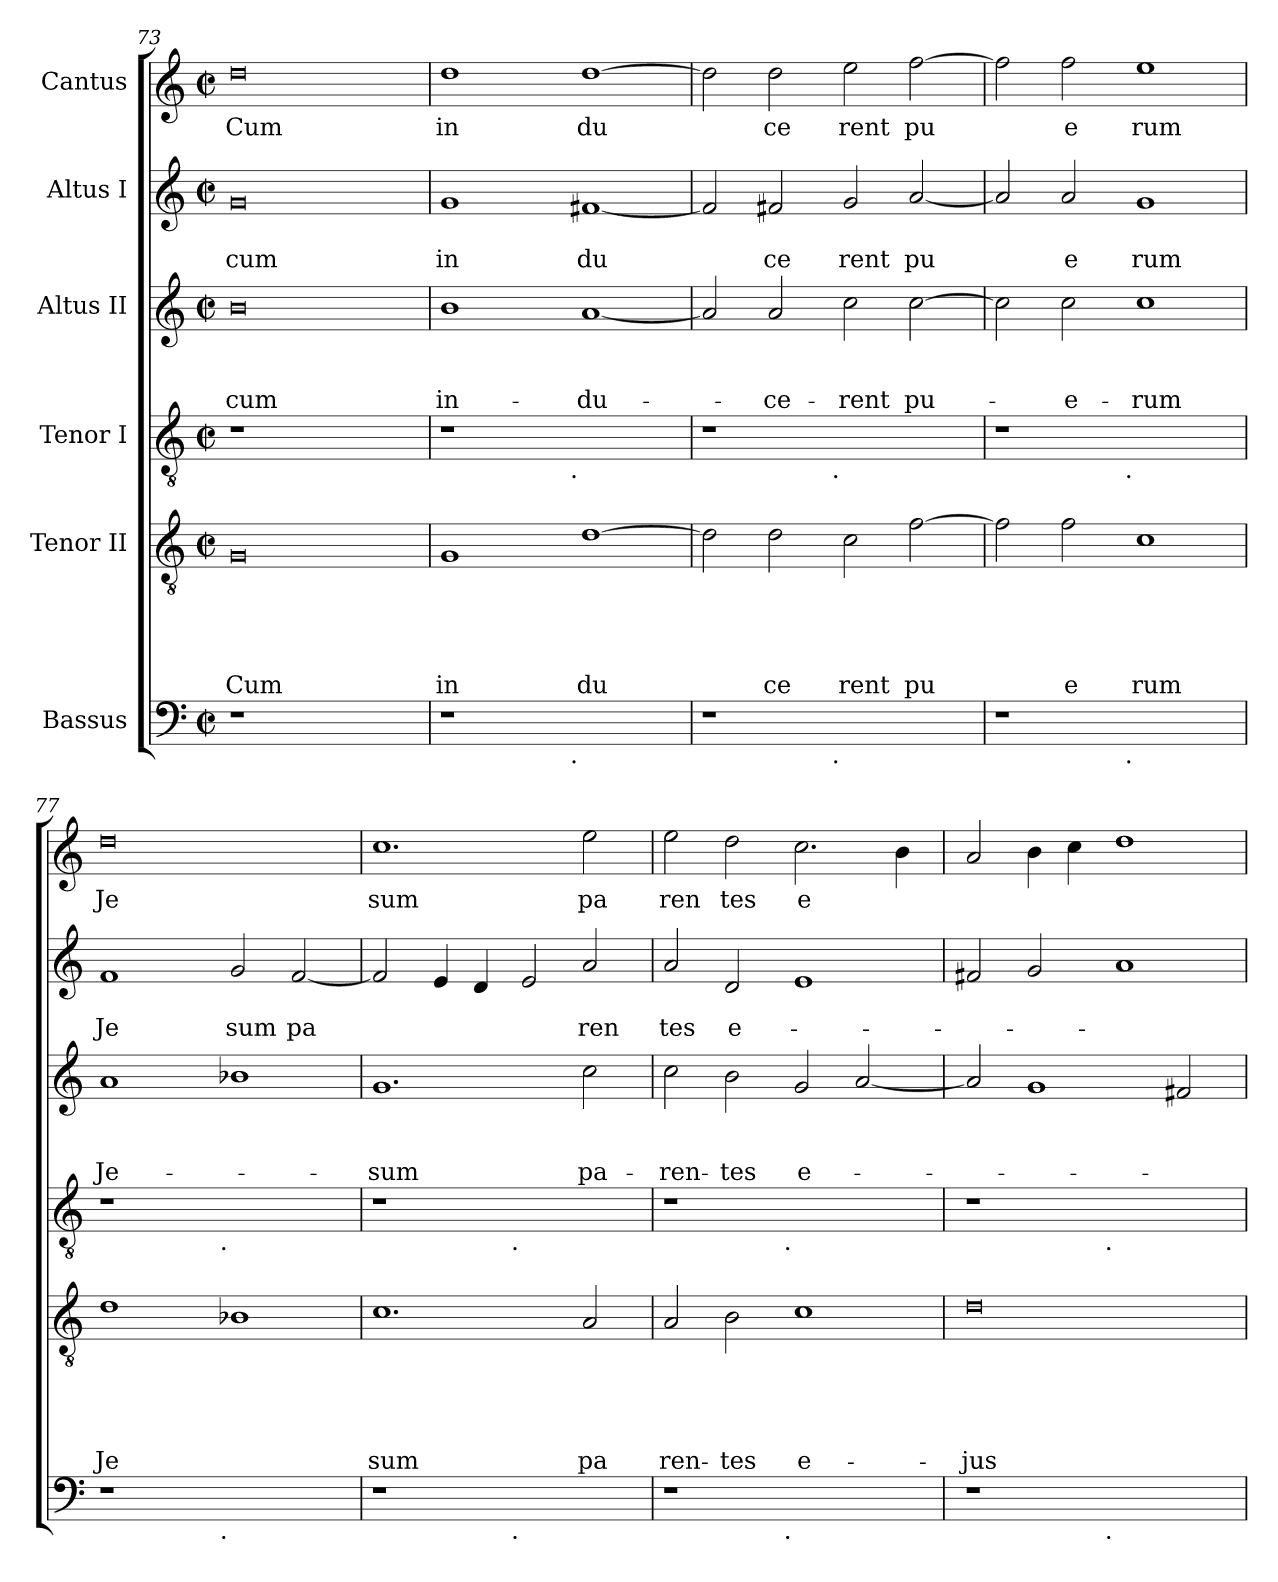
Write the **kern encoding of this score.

**kern	**kern	**text	**text	**text	**text	**text	**kern	**kern	**text	**text	**text	**kern	**text	**text	**kern	**text
*part6	*part5	*part5	*part5	*part5	*part5	*part5	*part4	*part3	*part3	*part3	*part3	*part2	*part2	*part2	*part1	*part1
*staff6	*staff5	*staff5	*staff5	*staff5	*staff5	*staff5	*staff4	*staff3	*staff3	*staff3	*staff3	*staff2	*staff2	*staff2	*staff1	*staff1
*I"Bassus	*I"Tenor II	*	*	*	*	*	*I"Tenor I	*I"Altus II	*	*	*	*I"Altus I	*	*	*I"Cantus	*
*clefF4	*clefGv2	*	*	*	*	*	*clefGv2	*clefG2	*	*	*	*clefG2	*	*	*clefG2	*
*k[]	*k[]	*	*	*	*	*	*k[]	*k[]	*	*	*	*k[]	*	*	*k[]	*
*C:	*C:	*	*	*	*	*	*C:	*C:	*	*	*	*C:	*	*	*C:	*
*M2/2	*M2/2	*	*	*	*	*	*M2/2	*M2/2	*	*	*	*M2/2	*	*	*M2/2	*
*met(c|)	*met(c|)	*	*	*	*	*	*met(c|)	*met(c|)	*	*	*	*met(c|)	*	*	*met(c|)	*
=73	=73	=73	=73	=73	=73	=73	=73	=73	=73	=73	=73	=73	=73	=73	=73	=73
!	!	!	!	!	!	!LO:LY:b	!	!	!	!	!LO:LY:b	!	!	!LO:LY:b	!	!LO:LY:b
1r	0G	.	.	.	.	Cum	1r	0b	.	.	cum	0g	.	cum	0dd	Cum
1ryy	.	.	.	.	.	.	1ryy	.	.	.	.	.	.	.	.	.
=74	=74	=74	=74	=74	=74	=74	=74	=74	=74	=74	=74	=74	=74	=74	=74	=74
!	!	!	!	!	!	!LO:LY:b	!	!	!	!	!LO:LY:b	!	!	!LO:LY:b	!	!LO:LY:b
*^	*	*	*	*	*	*	*^	*	*	*	*	*	*	*	*	*
1r	2ryy	1G	.	.	.	.	in	1r	2ryy	1b	.	.	in-	1g	.	in	1dd	in
.	4...ryy	.	.	.	.	.	.	.	4...ryy	.	.	.	.	.	.	.	.	.
!	!	!	!	!	!	!	!	!	!LO:TX:b:t=.	!	!	!	!	!	!	!	!	!
!	!LO:TX:b:t=.	!	!	!	!	!	!	!	!	!	!	!	!	!	!	!	!	!
.	1ryy	.	.	.	.	.	.	.	1ryy	.	.	.	.	.	.	.	.	.
!	!	!	!	!	!	!	!LO:LY:b	!	!	!	!	!	!LO:LY:b	!	!	!LO:LY:b	!	!LO:LY:b
1ryy	.	[>1d	.	.	.	.	du	1ryy	.	[<1a	.	.	-du-	[<1f#X	.	du	[>1dd	du
.	32ryy	.	.	.	.	.	.	.	32ryy	.	.	.	.	.	.	.	.	.
=75	=75	=75	=75	=75	=75	=75	=75	=75	=75	=75	=75	=75	=75	=75	=75	=75	=75	=75
1r	2ryy	2d\]	.	.	.	.	.	1r	2ryy	2a/]	.	.	.	2f#/]	.	.	2dd\]	.
!	!	!	!	!	!	!	!LO:LY:b	!	!	!	!	!	!LO:LY:b	!	!	!LO:LY:b	!	!LO:LY:b
.	4...ryy	2d\	.	.	.	.	ce	.	4...ryy	2a/	.	.	-ce-	2f#X/	.	ce	2dd\	ce
!	!	!	!	!	!	!	!	!	!LO:TX:b:t=.	!	!	!	!	!	!	!	!	!
!	!LO:TX:b:t=.	!	!	!	!	!	!	!	!	!	!	!	!	!	!	!	!	!
.	1ryy	.	.	.	.	.	.	.	1ryy	.	.	.	.	.	.	.	.	.
!	!	!	!	!	!	!	!LO:LY:b	!	!	!	!	!	!LO:LY:b	!	!	!LO:LY:b	!	!LO:LY:b
1ryy	.	2c\	.	.	.	.	rent	1ryy	.	2cc\	.	.	-rent	2g/	.	rent	2ee\	rent
!	!	!	!	!	!	!	!LO:LY:b	!	!	!	!	!	!LO:LY:b	!	!	!LO:LY:b	!	!LO:LY:b
.	.	[>2f\	.	.	.	.	pu	.	.	[>2cc\	.	.	pu-	[<2a/	.	pu	[>2ff\	pu
.	32ryy	.	.	.	.	.	.	.	32ryy	.	.	.	.	.	.	.	.	.
=76	=76	=76	=76	=76	=76	=76	=76	=76	=76	=76	=76	=76	=76	=76	=76	=76	=76	=76
1r	2ryy	2f\]	.	.	.	.	.	1r	2ryy	2cc\]	.	.	.	2a/]	.	.	2ff\]	.
!	!	!	!	!	!	!	!LO:LY:b	!	!	!	!	!	!LO:LY:b	!	!	!LO:LY:b	!	!LO:LY:b
.	4...ryy	2f\	.	.	.	.	e	.	4...ryy	2cc\	.	.	-e-	2a/	.	e	2ff\	e
!	!	!	!	!	!	!	!	!	!LO:TX:b:t=.	!	!	!	!	!	!	!	!	!
!	!LO:TX:b:t=.	!	!	!	!	!	!	!	!	!	!	!	!	!	!	!	!	!
.	1ryy	.	.	.	.	.	.	.	1ryy	.	.	.	.	.	.	.	.	.
!	!	!	!	!	!	!	!LO:LY:b	!	!	!	!	!	!LO:LY:b	!	!	!LO:LY:b	!	!LO:LY:b
1ryy	.	1c	.	.	.	.	rum	1ryy	.	1cc	.	.	-rum	1g	.	rum	1ee	rum
.	32ryy	.	.	.	.	.	.	.	32ryy	.	.	.	.	.	.	.	.	.
=77	=77	=77	=77	=77	=77	=77	=77	=77	=77	=77	=77	=77	=77	=77	=77	=77	=77	=77
!	!	!	!	!	!	!	!LO:LY:b	!	!	!	!	!	!LO:LY:b	!	!	!LO:LY:b	!	!LO:LY:b
1r	2ryy	1d	.	.	.	.	Je	1r	2ryy	1a	.	.	Je-	1f	.	Je	0dd	Je
.	4...ryy	.	.	.	.	.	.	.	4...ryy	.	.	.	.	.	.	.	.	.
!	!	!	!	!	!	!	!	!	!LO:TX:b:t=.	!	!	!	!	!	!	!	!	!
!	!LO:TX:b:t=.	!	!	!	!	!	!	!	!	!	!	!	!	!	!	!	!	!
.	1ryy	.	.	.	.	.	.	.	1ryy	.	.	.	.	.	.	.	.	.
!	!	!	!	!	!	!	!	!	!	!	!	!	!	!	!	!LO:LY:b	!	!
1ryy	.	1B-X	.	.	.	.	.	1ryy	.	1b-X	.	.	.	2g/	.	sum	.	.
!	!	!	!	!	!	!	!	!	!	!	!	!	!	!	!	!LO:LY:b	!	!
.	.	.	.	.	.	.	.	.	.	.	.	.	.	[<2f/	.	pa	.	.
.	32ryy	.	.	.	.	.	.	.	32ryy	.	.	.	.	.	.	.	.	.
=78	=78	=78	=78	=78	=78	=78	=78	=78	=78	=78	=78	=78	=78	=78	=78	=78	=78	=78
!	!	!	!	!	!	!	!LO:LY:b	!	!	!	!	!	!LO:LY:b	!	!	!	!	!LO:LY:b
1r	2ryy	1.c	.	.	.	.	sum	1r	2ryy	1.g	.	.	-sum	2f/]	.	.	1.cc	sum
.	4...ryy	.	.	.	.	.	.	.	4...ryy	.	.	.	.	4e/	.	.	.	.
.	.	.	.	.	.	.	.	.	.	.	.	.	.	4d/	.	.	.	.
!	!	!	!	!	!	!	!	!	!LO:TX:b:t=.	!	!	!	!	!	!	!	!	!
!	!LO:TX:b:t=.	!	!	!	!	!	!	!	!	!	!	!	!	!	!	!	!	!
.	1ryy	.	.	.	.	.	.	.	1ryy	.	.	.	.	.	.	.	.	.
1ryy	.	.	.	.	.	.	.	1ryy	.	.	.	.	.	2e/	.	.	.	.
!	!	!	!	!	!	!	!LO:LY:b	!	!	!	!	!	!LO:LY:b	!	!	!LO:LY:b	!	!LO:LY:b
.	.	2A/	.	.	.	.	pa	.	.	2cc\	.	.	pa-	2a/	.	ren	2ee\	pa
.	32ryy	.	.	.	.	.	.	.	32ryy	.	.	.	.	.	.	.	.	.
!!LO:LB:g=z
=79	=79	=79	=79	=79	=79	=79	=79	=79	=79	=79	=79	=79	=79	=79	=79	=79	=79	=79
!	!	!	!	!	!	!	!LO:LY:b	!	!	!	!	!	!LO:LY:b	!	!	!LO:LY:b	!	!LO:LY:b
1r	2ryy	2A/	.	.	.	.	ren-	1r	2ryy	2cc\	.	.	-ren-	2a/	.	tes	2ee\	ren
!	!	!	!	!	!	!	!LO:LY:b	!	!	!	!	!	!LO:LY:b	!	!	!LO:LY:b	!	!LO:LY:b
.	4...ryy	2B\	.	.	.	.	-tes	.	4...ryy	2b\	.	.	-tes	2d/	.	e-	2dd\	tes
!	!	!	!	!	!	!	!	!	!LO:TX:b:t=.	!	!	!	!	!	!	!	!	!
!	!LO:TX:b:t=.	!	!	!	!	!	!	!	!	!	!	!	!	!	!	!	!	!
.	1ryy	.	.	.	.	.	.	.	1ryy	.	.	.	.	.	.	.	.	.
!	!	!	!	!	!	!	!LO:LY:b	!	!	!	!	!	!LO:LY:b	!	!	!	!	!LO:LY:b
1ryy	.	1c	.	.	.	.	e-	1ryy	.	2g/	.	.	e-	1e	.	.	2.cc\	e
.	.	.	.	.	.	.	.	.	.	[<2a/	.	.	.	.	.	.	.	.
.	.	.	.	.	.	.	.	.	.	.	.	.	.	.	.	.	4b\	.
.	32ryy	.	.	.	.	.	.	.	32ryy	.	.	.	.	.	.	.	.	.
=80	=80	=80	=80	=80	=80	=80	=80	=80	=80	=80	=80	=80	=80	=80	=80	=80	=80	=80
!	!	!	!	!	!	!	!LO:LY:b	!	!	!	!	!	!	!	!	!	!	!
1r	2ryy	0d	.	.	.	.	-jus	1r	2ryy	2a/]	.	.	.	2f#X/	.	.	2a/	.
.	4...ryy	.	.	.	.	.	.	.	4...ryy	1g	.	.	.	2g/	.	.	4b\	.
.	.	.	.	.	.	.	.	.	.	.	.	.	.	.	.	.	4cc\	.
!	!	!	!	!	!	!	!	!	!LO:TX:b:t=.	!	!	!	!	!	!	!	!	!
!	!LO:TX:b:t=.	!	!	!	!	!	!	!	!	!	!	!	!	!	!	!	!	!
.	1ryy	.	.	.	.	.	.	.	1ryy	.	.	.	.	.	.	.	.	.
1ryy	.	.	.	.	.	.	.	1ryy	.	.	.	.	.	1a	.	.	1dd	.
.	.	.	.	.	.	.	.	.	.	2f#X/	.	.	.	.	.	.	.	.
.	32ryy	.	.	.	.	.	.	.	32ryy	.	.	.	.	.	.	.	.	.
*v	*v	*	*	*	*	*	*	*v	*v	*	*	*	*	*	*	*	*	*
=	=	=	=	=	=	=	=	=	=	=	=	=	=	=	=	=
*-	*-	*-	*-	*-	*-	*-	*-	*-	*-	*-	*-	*-	*-	*-	*-	*-
